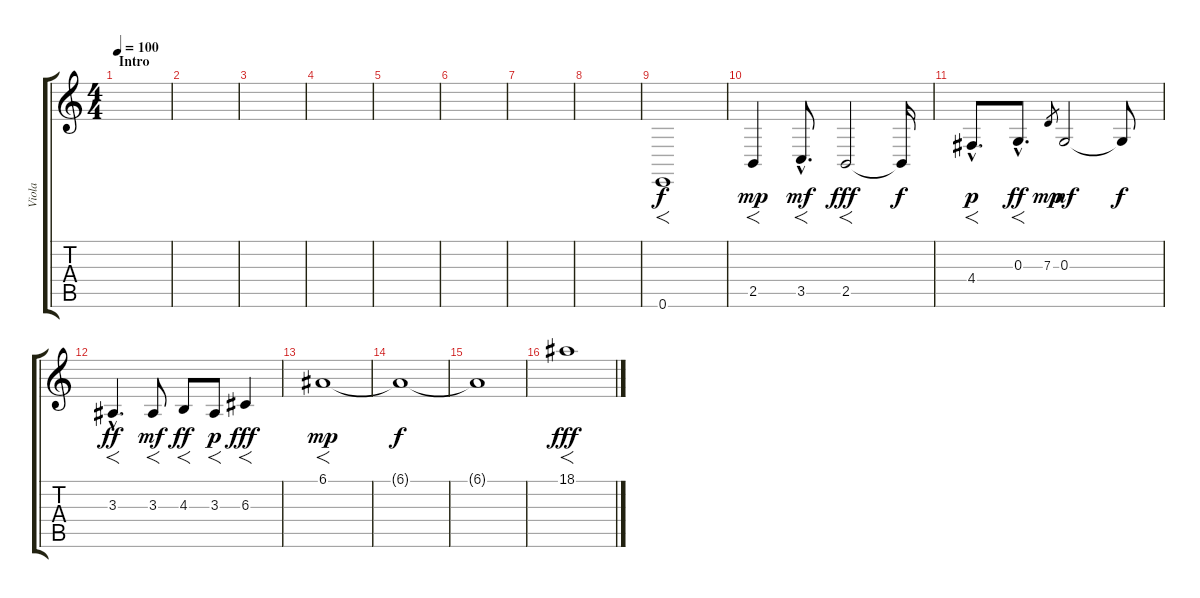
\track ("Viola" "Viola") {instrument viola}
\staff {score tabs}
\tuning (E4 B3 G3 D3 A2 E2) {hide}
\ts (4 4)
\section ("" "Intro")
\tempo 100
\clef g2
\ks c
|
|
|
|
|
|
|
|
0.6.1{f} |
2.5.4{f dy mp} 3.5{hac}.8{f d dy mf} 2.5.2{f dy fff} 2.5{t}.16{dy f} |
4.4{hac}.8{f d dy p} 0.3{hac}.8{f d dy ff} 7.3.8{gr dy mp} 0.3.2{dy mf} 0.3{t}.8{dy f} |
3.3{hac}.4{f d dy ff} 3.3.8{f dy mf} 4.3.8{f dy ff} 3.3.8{f dy p} 6.3.4{f dy fff} |
6.1.1{f dy mp} |
6.1{t}.1{dy f} |
6.1{t}.1 |
18.1.1{f dy fff}
